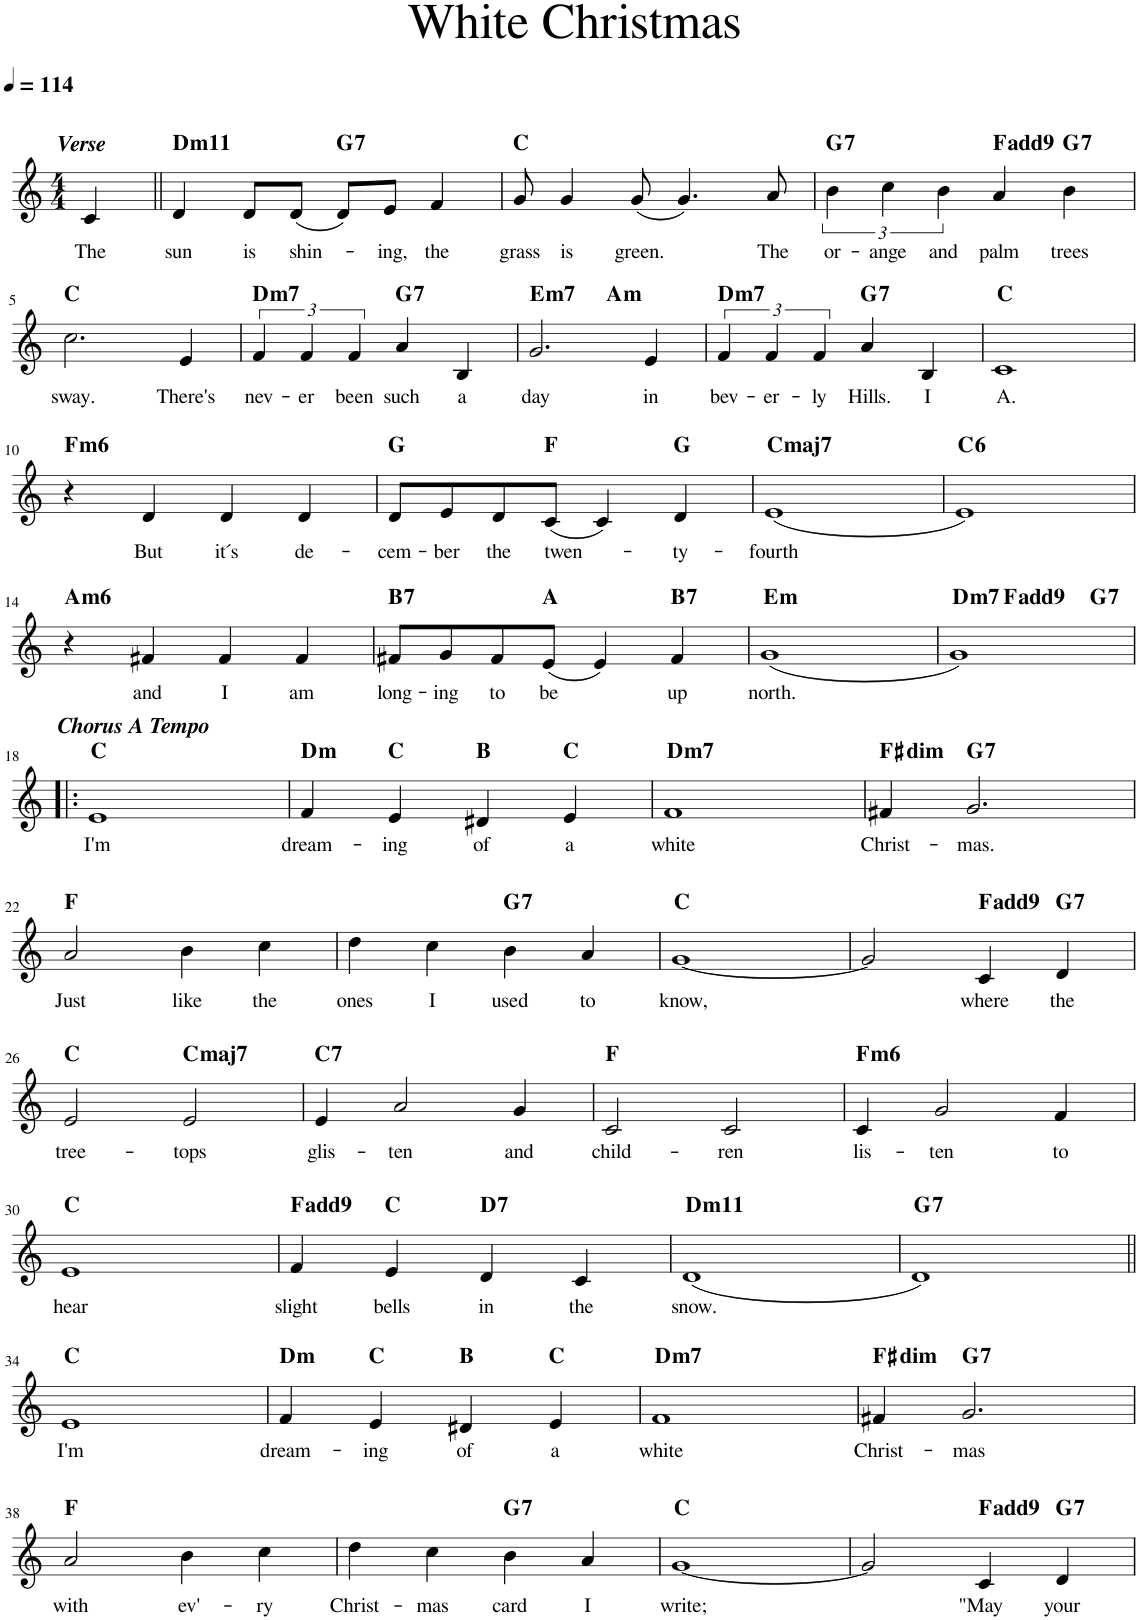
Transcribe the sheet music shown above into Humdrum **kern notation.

**kern	**text	**harte
*part1	*part1	*part1
*staff1	*staff1	*
*I"Piano	*	*
*I'Pno.	*	*
*clefG2	*	*
*k[]	*	*
*M4/4	*	*
*MM114	*	*
=1	=1	=1
!LO:TX:a:Bi:t=Verse	!	!
!	!LO:LY:b	!
4c/	The	.
=2||	=2||	=2||
!	!LO:LY:b	!LO:H:kt=m11
4d/	sun	D:min9(11)
!	!LO:LY:b	!
8d/L	is	.
!	!LO:LY:b	!
(8d/J	shin-	.
!	!	!LO:H:kt=7
8d/L)	.	G:7
!	!LO:LY:b	!
8e/J	-ing,	.
!	!LO:LY:b	!
4f/	the	.
=3	=3	=3
!	!LO:LY:b	!
8g/	grass	C:maj
!	!LO:LY:b	!
4g/	is	.
!	!LO:LY:b	!
(8g/	green.	.
4.g/)	.	.
!	!LO:LY:b	!
8a/	The	.
=4	=4	=4
!	!LO:LY:b	!LO:H:kt=7
6b\	or-	G:7
!	!LO:LY:b	!
6cc\	-ange	.
!	!LO:LY:b	!
6b\	and	.
!	!LO:LY:b	!
4a/	palm	F:maj(9)
!	!LO:LY:b	!LO:H:kt=7
4b\	trees	G:7
!!LO:LB:g=z
=5	=5	=5
!	!LO:LY:b	!
2.cc\	sway.	C:maj
!	!LO:LY:b	!
4e/	There's	.
=6	=6	=6
!	!LO:LY:b	!LO:H:kt=m7
6f/	nev-	D:min7
!	!LO:LY:b	!
6f/	-er	.
!	!LO:LY:b	!
6f/	been	.
!	!LO:LY:b	!LO:H:kt=7
4a/	such	G:7
!	!LO:LY:b	!
4B/	a	.
=7	=7	=7
!	!LO:LY:b	!LO:H:kt=m7
*^	*	*
2.g/	2ryy	day	E:min7
!	!	!	!LO:H:kt=m
.	2ryy	.	A:min
!	!	!LO:LY:b	!
4e/	.	in	.
=8	=8	=8	=8
!	!	!LO:LY:b	!LO:H:kt=m7
*v	*v	*	*
6f/	bev-	D:min7
!	!LO:LY:b	!
6f/	-er-	.
!	!LO:LY:b	!
6f/	-ly	.
!	!LO:LY:b	!LO:H:kt=7
4a/	Hills.	G:7
!	!LO:LY:b	!
4B/	I	.
=9	=9	=9
!	!LO:LY:b	!
1c	A.	C:maj
!!LO:LB:g=z
=10	=10	=10
!	!	!LO:H:kt=m6
4r	.	F:min6
!	!LO:LY:b	!
4d/	But	.
!	!LO:LY:b	!
4d/	it´s	.
!	!LO:LY:b	!
4d/	de-	.
=11	=11	=11
!	!LO:LY:b	!
8d/L	-cem-	G:maj
!	!LO:LY:b	!
8e/	-ber	.
!	!LO:LY:b	!
8d/	the	.
!	!LO:LY:b	!
(8c/J	twen-	F:maj
4c/)	.	.
!	!LO:LY:b	!
4d/	-ty-	G:maj
=12	=12	=12
!	!LO:LY:b	!LO:H:kt=maj7
(1e	-fourth	C:maj7
=13	=13	=13
!	!	!LO:H:kt=6
1e)	.	C:maj6
!!LO:LB:g=z
=14	=14	=14
!	!	!LO:H:kt=m6
4r	.	A:min6
!	!LO:LY:b	!
4f#X/	and	.
!	!LO:LY:b	!
4f#/	I	.
!	!LO:LY:b	!
4f#/	am	.
=15	=15	=15
!	!LO:LY:b	!LO:H:kt=7
8f#X/L	long-	B:7
!	!LO:LY:b	!
8g/	-ing	.
!	!LO:LY:b	!
8f#/	to	.
!	!LO:LY:b	!
(8e/J	be	A:maj
4e/)	.	.
!	!LO:LY:b	!LO:H:kt=7
4f#/	up	B:7
=16	=16	=16
!	!LO:LY:b	!LO:H:kt=m
(1g	north.	E:min
=17	=17	=17
!	!	!LO:H:kt=m7
*^	*	*
*	*^	*	*
1g)	4ryy	2.ryy	.	D:min7
.	2.ryy	.	.	F:maj(9)
!	!	!	!	!LO:H:kt=7
.	.	4ryy	.	G:7
!!LO:LB:g=z	!!	!!
=18!|:	=18!|:	=18!|:	=18!|:	=18!|:
!LO:TX:a:Bi:t=Chorus A Tempo	!	!	!	!
!	!	!	!LO:LY:b	!
*v	*v	*v	*	*
1e	I'm	C:maj
=19	=19	=19
!	!LO:LY:b	!LO:H:kt=m
4f/	dream-	D:min
!	!LO:LY:b	!
4e/	-ing	C:maj
!	!LO:LY:b	!
4d#X/	of	B:maj
!	!LO:LY:b	!
4e/	a	C:maj
=20	=20	=20
!	!LO:LY:b	!LO:H:kt=m7
1f	white	D:min7
=21	=21	=21
!	!LO:LY:b	!LO:H:kt=dim
4f#X/	Christ-	F#:dim
!	!LO:LY:b	!LO:H:kt=7
2.g/	-mas.	G:7
!!LO:LB:g=z
=22	=22	=22
!	!LO:LY:b	!
2a/	Just	F:maj
!	!LO:LY:b	!
4b\	like	.
!	!LO:LY:b	!
4cc\	the	.
=23	=23	=23
!	!LO:LY:b	!
4dd\	ones	.
!	!LO:LY:b	!
4cc\	I	.
!	!LO:LY:b	!LO:H:kt=7
4b\	used	G:7
!	!LO:LY:b	!
4a/	to	.
=24	=24	=24
!	!LO:LY:b	!
[1g	know,	C:maj
=25	=25	=25
2g/]	.	.
!	!LO:LY:b	!
4c/	where	F:maj(9)
!	!LO:LY:b	!LO:H:kt=7
4d/	the	G:7
!!LO:LB:g=z
=26	=26	=26
!	!LO:LY:b	!
2e/	tree-	C:maj
!	!LO:LY:b	!LO:H:kt=maj7
2e/	-tops	C:maj7
=27	=27	=27
!	!LO:LY:b	!LO:H:kt=7
4e/	glis-	C:7
!	!LO:LY:b	!
2a/	-ten	.
!	!LO:LY:b	!
4g/	and	.
=28	=28	=28
!	!LO:LY:b	!
2c/	child-	F:maj
!	!LO:LY:b	!
2c/	-ren	.
=29	=29	=29
!	!LO:LY:b	!LO:H:kt=m6
4c/	lis-	F:min6
!	!LO:LY:b	!
2g/	-ten	.
!	!LO:LY:b	!
4f/	to	.
!!LO:LB:g=z
=30	=30	=30
!	!LO:LY:b	!
1e	hear	C:maj
=31	=31	=31
!	!LO:LY:b	!
4f/	slight	F:maj(9)
!	!LO:LY:b	!
4e/	bells	C:maj
!	!LO:LY:b	!LO:H:kt=7
4d/	in	D:7
!	!LO:LY:b	!
4c/	the	.
=32	=32	=32
!	!LO:LY:b	!LO:H:kt=m11
(1d	snow.	D:min9(11)
=33	=33	=33
!	!	!LO:H:kt=7
1d)	.	G:7
!!LO:LB:g=z
=34||	=34||	=34||
!	!LO:LY:b	!
1e	I'm	C:maj
=35	=35	=35
!	!LO:LY:b	!LO:H:kt=m
4f/	dream-	D:min
!	!LO:LY:b	!
4e/	-ing	C:maj
!	!LO:LY:b	!
4d#X/	of	B:maj
!	!LO:LY:b	!
4e/	a	C:maj
=36	=36	=36
!	!LO:LY:b	!LO:H:kt=m7
1f	white	D:min7
=37	=37	=37
!	!LO:LY:b	!LO:H:kt=dim
4f#X/	Christ-	F#:dim
!	!LO:LY:b	!LO:H:kt=7
2.g/	-mas	G:7
!!LO:LB:g=z
=38	=38	=38
!	!LO:LY:b	!
2a/	with	F:maj
!	!LO:LY:b	!
4b\	ev'-	.
!	!LO:LY:b	!
4cc\	-ry	.
=39	=39	=39
!	!LO:LY:b	!
4dd\	Christ-	.
!	!LO:LY:b	!
4cc\	-mas	.
!	!LO:LY:b	!LO:H:kt=7
4b\	card	G:7
!	!LO:LY:b	!
4a/	I	.
=40	=40	=40
!	!LO:LY:b	!
[1g	write;	C:maj
=41	=41	=41
2g/]	.	.
!	!LO:LY:b	!
4c/	"May	F:maj(9)
!	!LO:LY:b	!LO:H:kt=7
4d/	your	G:7
=	=	=
*-	*-	*-
